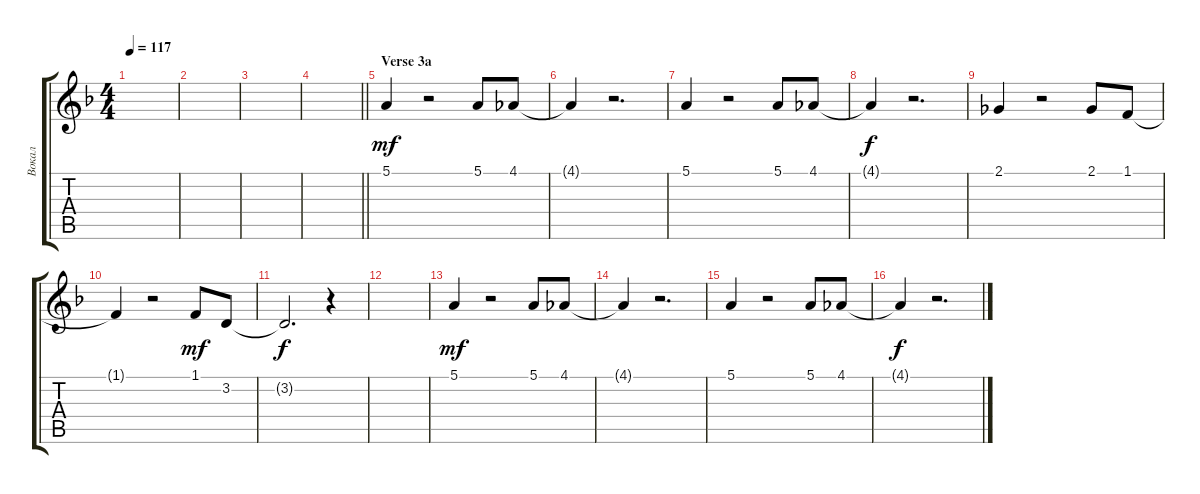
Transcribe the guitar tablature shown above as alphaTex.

\track ("Вокал" "Вокал") {instrument trumpet}
\staff {score tabs}
\tuning (E4 B3 G3 D3 A2 E2) {hide}
\ts (4 4)
\tempo 117
\clef g2
\ks dminor
|
|
|
\barLineRight lightlight
|
\section ("" "Verse 3a")
5.1.4{dy mf} r.2 5.1.8 4.1.8 |
4.1{t}.4 r.2{d} |
5.1.4 r.2 5.1.8 4.1.8 |
4.1{t}.4{dy f} r.2{d} |
2.1.4 r.2 2.1.8 1.1.8 |
1.1{t}.4 r.2 1.1.8{dy mf} 3.2.8 |
3.2{t}.2{d dy f} r.4 |
|
5.1.4{dy mf} r.2 5.1.8 4.1.8 |
4.1{t}.4 r.2{d} |
5.1.4 r.2 5.1.8 4.1.8 |
4.1{t}.4{dy f} r.2{d}
